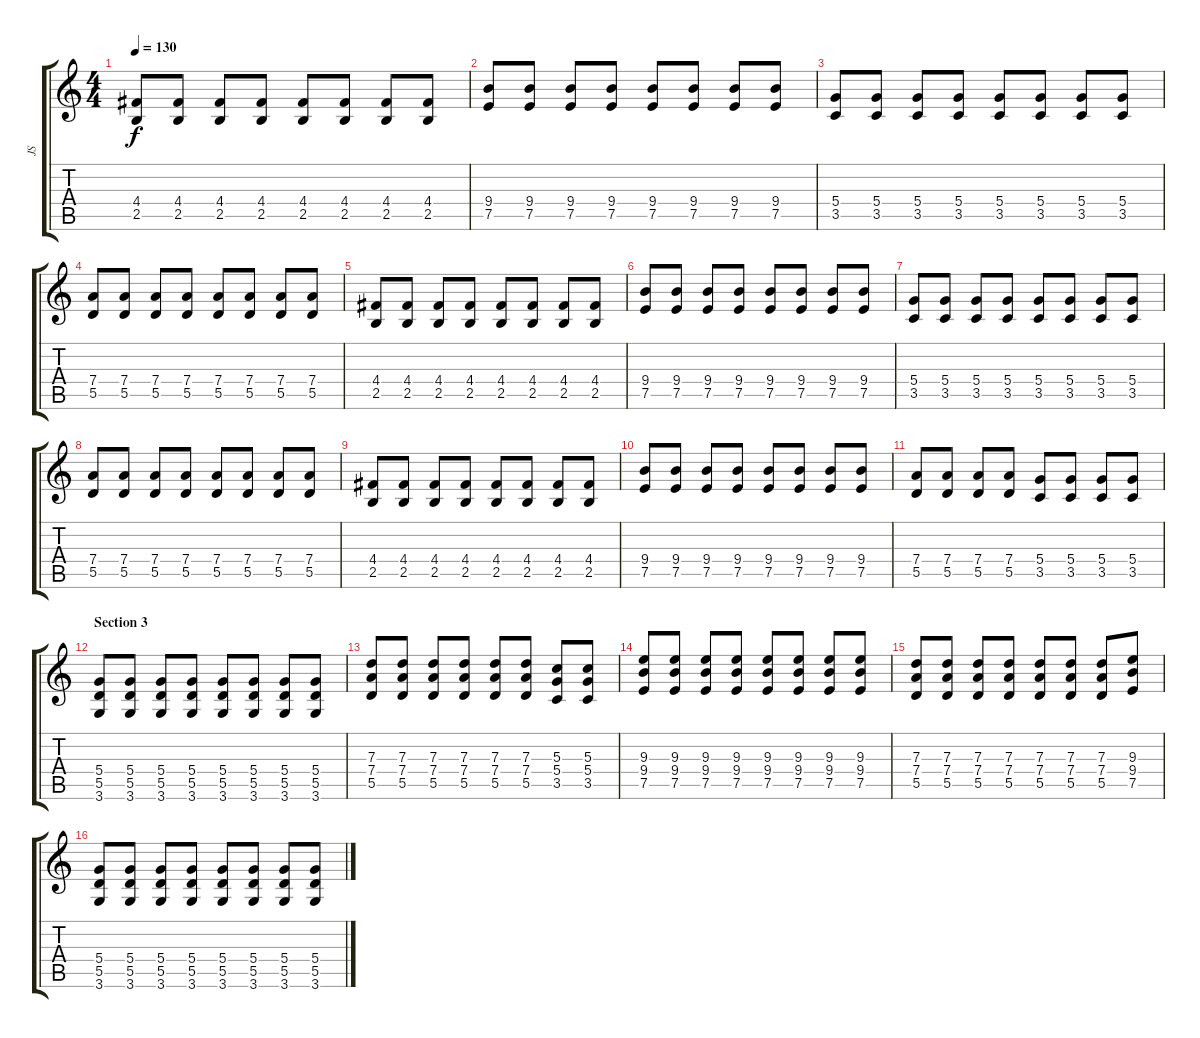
\track ("JS" "JS") {instrument distortionguitar}
\staff {score tabs}
\tuning (E4 B3 G3 D3 A2 E2) {hide}
\ts (4 4)
\tempo 130
\clef g2
\ks c
(4.4 2.5).8{dy f} (4.4 2.5).8 (4.4 2.5).8 (4.4 2.5).8 (4.4 2.5).8 (4.4 2.5).8 (4.4 2.5).8 (4.4 2.5).8 |
(9.4 7.5).8 (9.4 7.5).8 (9.4 7.5).8 (9.4 7.5).8 (9.4 7.5).8 (9.4 7.5).8 (9.4 7.5).8 (9.4 7.5).8 |
(5.4 3.5).8 (5.4 3.5).8 (5.4 3.5).8 (5.4 3.5).8 (5.4 3.5).8 (5.4 3.5).8 (5.4 3.5).8 (5.4 3.5).8 |
(7.4 5.5).8{instrument electricguitarmuted} (7.4 5.5).8 (7.4 5.5).8 (7.4 5.5).8 (7.4 5.5).8 (7.4 5.5).8 (7.4 5.5).8 (7.4 5.5).8 |
(4.4 2.5).8 (4.4 2.5).8 (4.4 2.5).8 (4.4 2.5).8 (4.4 2.5).8 (4.4 2.5).8 (4.4 2.5).8 (4.4 2.5).8 |
(9.4 7.5).8 (9.4 7.5).8 (9.4 7.5).8 (9.4 7.5).8 (9.4 7.5).8 (9.4 7.5).8 (9.4 7.5).8 (9.4 7.5).8 |
(5.4 3.5).8 (5.4 3.5).8 (5.4 3.5).8 (5.4 3.5).8 (5.4 3.5).8 (5.4 3.5).8 (5.4 3.5).8 (5.4 3.5).8 |
(7.4 5.5).8{instrument electricguitarmuted} (7.4 5.5).8 (7.4 5.5).8 (7.4 5.5).8 (7.4 5.5).8 (7.4 5.5).8 (7.4 5.5).8 (7.4 5.5).8 |
(4.4 2.5).8 (4.4 2.5).8 (4.4 2.5).8 (4.4 2.5).8 (4.4 2.5).8 (4.4 2.5).8 (4.4 2.5).8 (4.4 2.5).8 |
(9.4 7.5).8 (9.4 7.5).8 (9.4 7.5).8 (9.4 7.5).8 (9.4 7.5).8 (9.4 7.5).8 (9.4 7.5).8 (9.4 7.5).8 |
(7.4 5.5).8 (7.4 5.5).8 (7.4 5.5).8 (7.4 5.5).8 (5.4 3.5).8 (5.4 3.5).8 (5.4 3.5).8 (5.4 3.5).8 |
\section ("" "Section 3")
(5.4 5.5 3.6).8{instrument distortionguitar} (5.4 5.5 3.6).8 (5.4 5.5 3.6).8 (5.4 5.5 3.6).8 (5.4 5.5 3.6).8 (5.4 5.5 3.6).8 (5.4 5.5 3.6).8 (5.4 5.5 3.6).8 |
(7.3 7.4 5.5).8 (7.3 7.4 5.5).8 (7.3 7.4 5.5).8 (7.3 7.4 5.5).8 (7.3 7.4 5.5).8 (7.3 7.4 5.5).8 (5.3 5.4 3.5).8 (5.3 5.4 3.5).8 |
(9.3 9.4 7.5).8 (9.3 9.4 7.5).8 (9.3 9.4 7.5).8 (9.3 9.4 7.5).8 (9.3 9.4 7.5).8 (9.3 9.4 7.5).8 (9.3 9.4 7.5).8 (9.3 9.4 7.5).8 |
(7.3 7.4 5.5).8 (7.3 7.4 5.5).8 (7.3 7.4 5.5).8 (7.3 7.4 5.5).8 (7.3 7.4 5.5).8 (7.3 7.4 5.5).8 (7.3 7.4 5.5).8 (9.3 9.4 7.5).8 |
(5.4 5.5 3.6).8{instrument distortionguitar} (5.4 5.5 3.6).8 (5.4 5.5 3.6).8 (5.4 5.5 3.6).8 (5.4 5.5 3.6).8 (5.4 5.5 3.6).8 (5.4 5.5 3.6).8 (5.4 5.5 3.6).8
